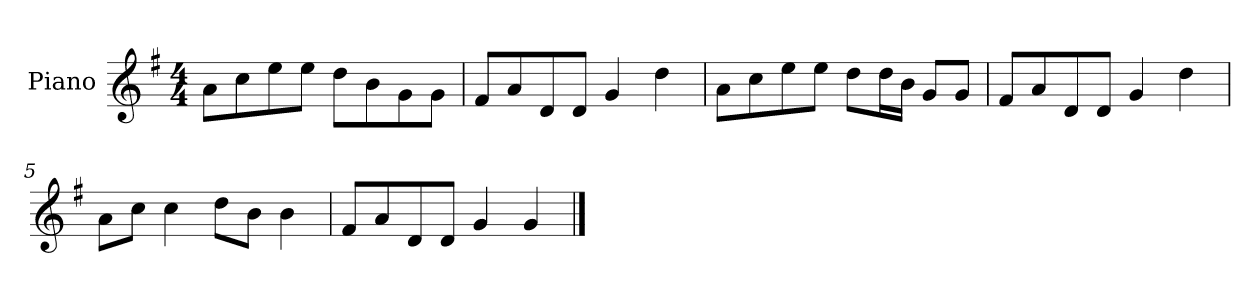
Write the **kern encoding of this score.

**kern
*part1
*staff1
*I"Piano
*I'P-no
*clefG2
*k[f#]
*M4/4
*MM90
=1
8a\L
8cc\
8ee\
8ee\J
8dd\L
8b\
8g\
8g\J
=2
8f#/L
8a/
8d/
8d/J
4g/
4dd\
=3
8a\L
8cc\
8ee\
8ee\J
8dd\L
16dd\L
16b\JJ
8g/L
8g/J
=4
8f#/L
8a/
8d/
8d/J
4g/
4dd\
=5
8a\L
8cc\J
4cc\
8dd\L
8b\J
4b\
!!LO:LB:g=z
=6
8f#/L
8a/
8d/
8d/J
4g/
4g/
==
*-
